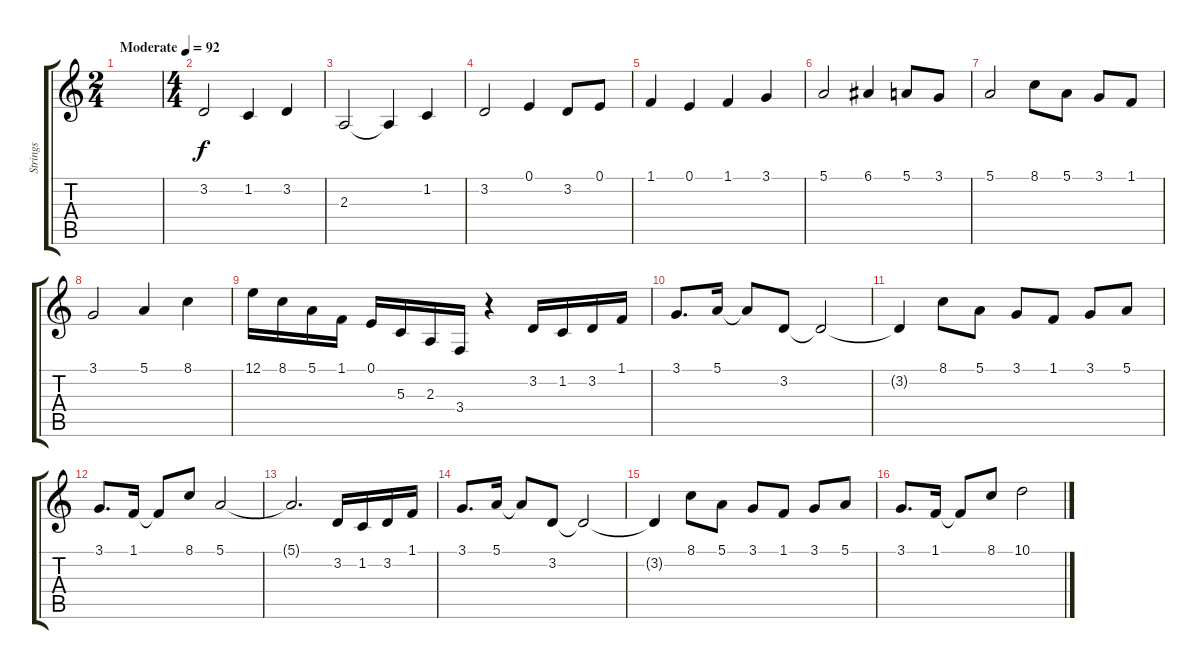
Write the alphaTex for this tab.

\track ("Strings" "Strings") {instrument violin}
\staff {score tabs}
\tuning (E4 B3 G3 D3 A2 E2) {hide}
\ts (2 4)
\tempo (92 "Moderate")
\clef g2
\ks c
|
\ts (4 4)
3.2.2{volume 10} 1.2.4 3.2.4 |
2.3.2 2.3{t}.4 1.2.4 |
3.2.2 0.1.4 3.2.8 0.1.8 |
1.1.4 0.1.4 1.1.4 3.1.4 |
5.1.2 6.1.4 5.1.8 3.1.8 |
5.1.2 8.1.8 5.1.8 3.1.8 1.1.8 |
3.1.2 5.1.4 8.1.4 |
12.1.16 8.1.16 5.1.16 1.1.16 0.1.16 5.3.16 2.3.16 3.4.16 r.4{volume 14} 3.2.16 1.2.16 3.2.16 1.1.16 |
3.1.8{d} 5.1.16 5.1{t}.8 3.2.8 3.2{t}.2 |
3.2{t}.4 8.1.8 5.1.8 3.1.8 1.1.8 3.1.8 5.1.8 |
3.1.8{d} 1.1.16 1.1{t}.8 8.1.8 5.1.2 |
5.1{t}.2{d} 3.2.16 1.2.16 3.2.16 1.1.16 |
3.1.8{d} 5.1.16 5.1{t}.8 3.2.8 3.2{t}.2 |
3.2{t}.4 8.1.8 5.1.8 3.1.8 1.1.8 3.1.8 5.1.8 |
3.1.8{d} 1.1.16 1.1{t}.8 8.1.8 10.1.2
